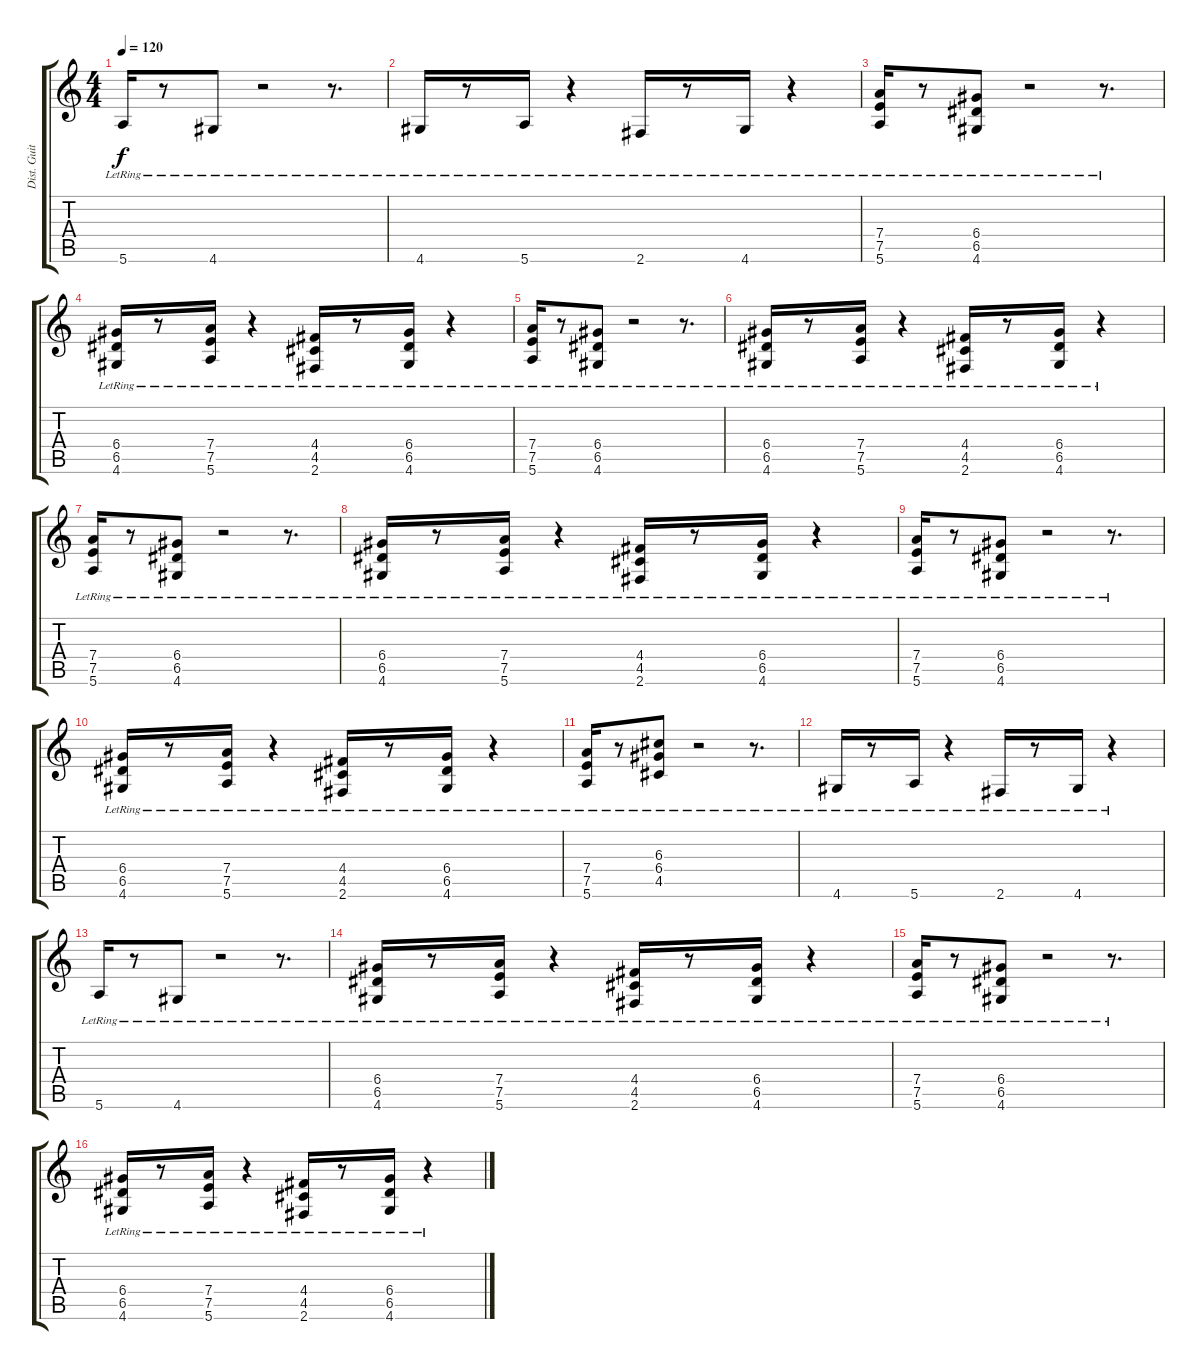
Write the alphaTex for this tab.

\track ("Dist. Guitar" "Dist. Guit") {instrument distortionguitar}
\staff {score tabs}
\tuning (E4 B3 G3 D3 A2 E2) {hide}
\ts (4 4)
\tempo 120
\clef g2
\ks c
5.6{lr}.16{dy f} r.8 4.6{lr}.8 r.2 r.8{d} |
4.6{lr}.16 r.8 5.6{lr}.16 r.4 2.6{lr}.16 r.8 4.6{lr}.16 r.4 |
(7.4{lr} 7.5{lr} 5.6{lr}).16 r.8 (6.4{lr} 6.5{lr} 4.6{lr}).8 r.2 r.8{d} |
(6.4{lr} 6.5{lr} 4.6{lr}).16 r.8 (7.4{lr} 7.5{lr} 5.6{lr}).16 r.4 (4.4{lr} 4.5{lr} 2.6{lr}).16 r.8 (6.4{lr} 6.5{lr} 4.6{lr}).16 r.4 |
(7.4{lr} 7.5{lr} 5.6{lr}).16 r.8 (6.4{lr} 6.5{lr} 4.6{lr}).8 r.2 r.8{d} |
(6.4{lr} 6.5{lr} 4.6{lr}).16 r.8 (7.4{lr} 7.5{lr} 5.6{lr}).16 r.4 (4.4{lr} 4.5{lr} 2.6{lr}).16 r.8 (6.4{lr} 6.5{lr} 4.6{lr}).16 r.4 |
(7.4{lr} 7.5{lr} 5.6{lr}).16 r.8 (6.4{lr} 6.5{lr} 4.6{lr}).8 r.2 r.8{d} |
(6.4{lr} 6.5{lr} 4.6{lr}).16 r.8 (7.4{lr} 7.5{lr} 5.6{lr}).16 r.4 (4.4{lr} 4.5{lr} 2.6{lr}).16 r.8 (6.4{lr} 6.5{lr} 4.6{lr}).16 r.4 |
(7.4{lr} 7.5{lr} 5.6{lr}).16 r.8 (6.4{lr} 6.5{lr} 4.6{lr}).8 r.2 r.8{d} |
(6.4{lr} 6.5{lr} 4.6{lr}).16 r.8 (7.4{lr} 7.5{lr} 5.6{lr}).16 r.4 (4.4{lr} 4.5{lr} 2.6{lr}).16 r.8 (6.4{lr} 6.5{lr} 4.6{lr}).16 r.4 |
(7.4{lr} 7.5{lr} 5.6{lr}).16 r.8 (6.3{lr} 6.4{lr} 4.5{lr}).8 r.2 r.8{d} |
4.6{lr}.16 r.8 5.6{lr}.16 r.4 2.6{lr}.16 r.8 4.6{lr}.16 r.4 |
5.6{lr}.16 r.8 4.6{lr}.8 r.2 r.8{d} |
(6.4{lr} 6.5{lr} 4.6{lr}).16 r.8 (7.4{lr} 7.5{lr} 5.6{lr}).16 r.4 (4.4{lr} 4.5{lr} 2.6{lr}).16 r.8 (6.4{lr} 6.5{lr} 4.6{lr}).16 r.4 |
(7.4{lr} 7.5{lr} 5.6{lr}).16 r.8 (6.4{lr} 6.5{lr} 4.6{lr}).8 r.2 r.8{d} |
(6.4{lr} 6.5{lr} 4.6{lr}).16 r.8 (7.4{lr} 7.5{lr} 5.6{lr}).16 r.4 (4.4{lr} 4.5{lr} 2.6{lr}).16 r.8 (6.4{lr} 6.5{lr} 4.6{lr}).16 r.4
